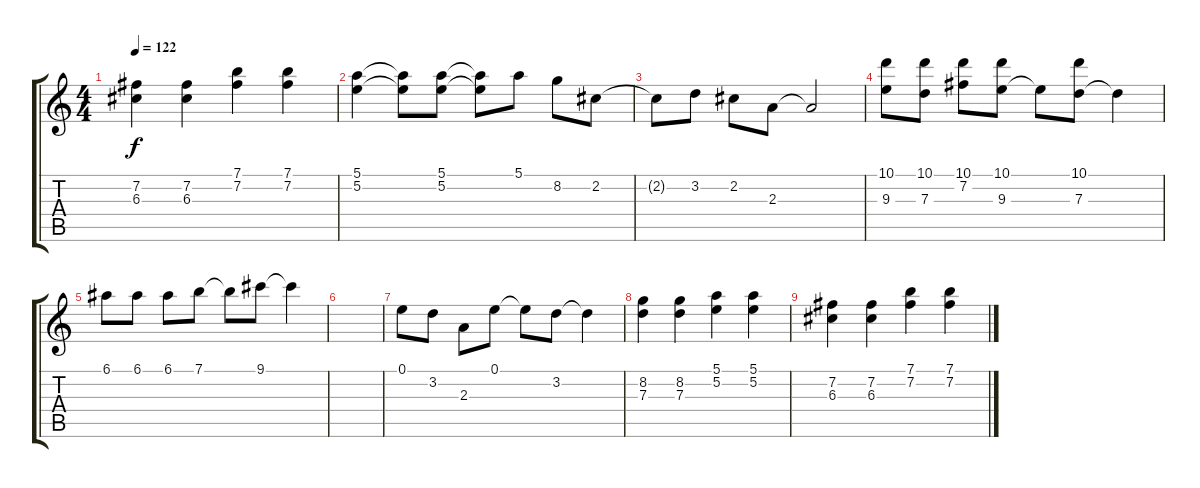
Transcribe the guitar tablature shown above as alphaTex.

\track "" {instrument electricguitarmuted}
\staff {score tabs}
\tuning (E4 B3 G3 D3 A2 E2) {hide}
\ts (4 4)
\tempo 122
\clef g2
\ks c
(7.2 6.3).4{dy f} (7.2 6.3).4 (7.1 7.2).4 (7.1 7.2).4 |
(5.1 5.2).4 (5.1{t} 5.2{t}).8 (5.1 5.2).8 (5.1{t} 5.2{t}).8 5.1.8 8.2.8 2.2.8 |
2.2{t}.8 3.2.8 2.2.8 2.3.8 2.3{t}.2 |
(10.1 9.3).8 (10.1 7.3).8 (10.1 7.2).8 (10.1 9.3).8 9.3{t}.8 (10.1 7.3).8 7.3{t}.4 |
6.1.8 6.1.8 6.1.8 7.1.8 7.1{t}.8 9.1.8 9.1{t}.4 |
|
0.1.8 3.2.8 2.3.8 0.1.8 0.1{t}.8 3.2.8 3.2{t}.4 |
(8.2 7.3).4 (8.2 7.3).4 (5.1 5.2).4 (5.1 5.2).4 |
(7.2 6.3).4 (7.2 6.3).4 (7.1 7.2).4 (7.1 7.2).4
